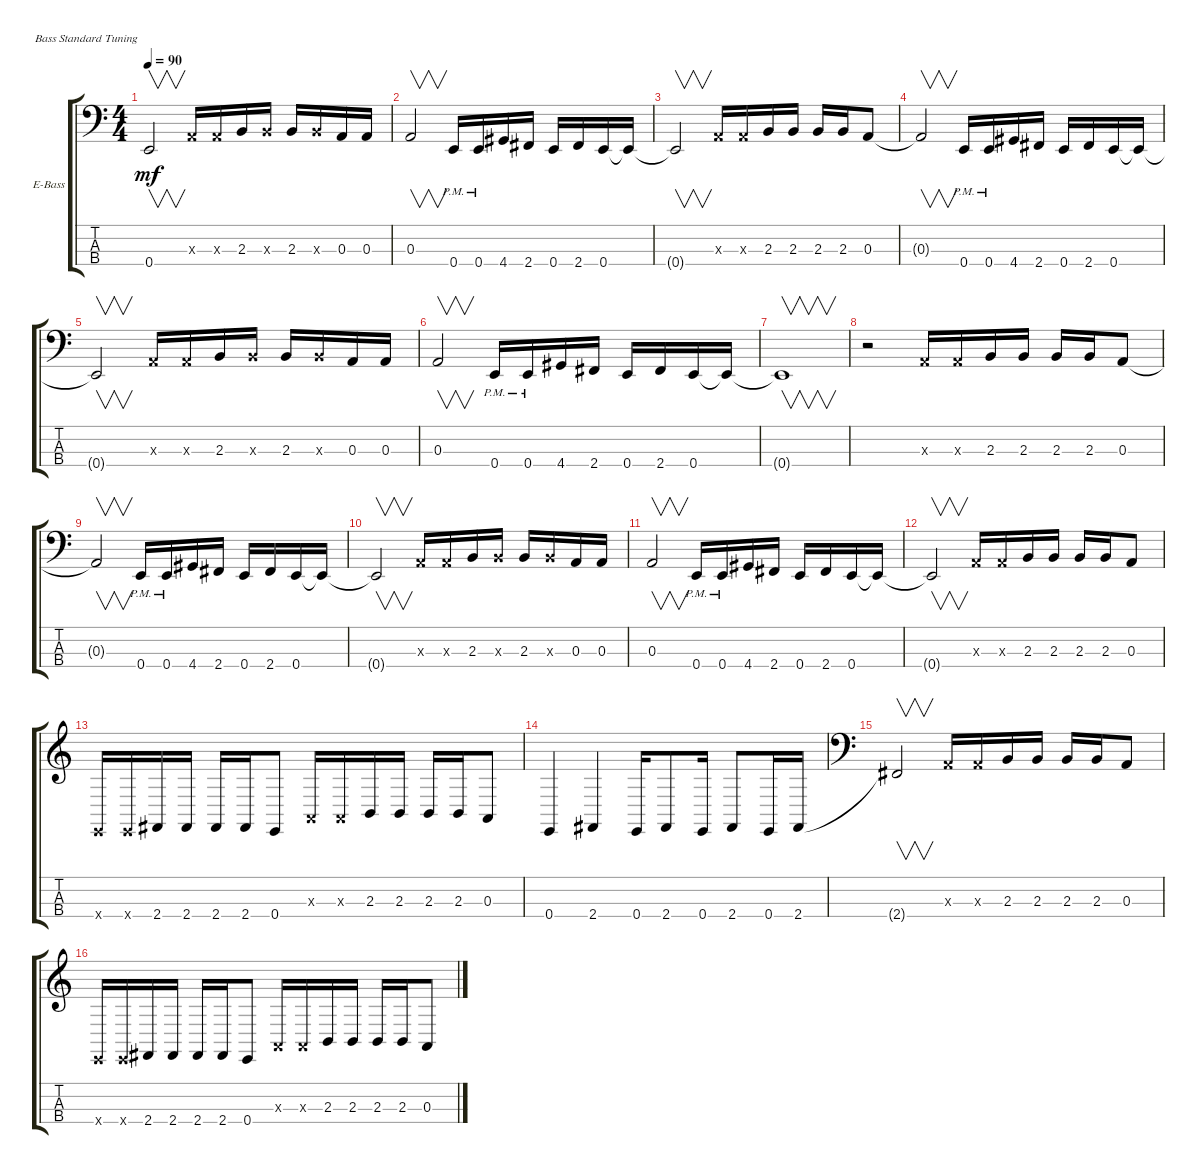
\defaultSystemsLayout 4
\bracketExtendMode groupsimilarinstruments
\firstSystemTrackNameOrientation horizontal
\otherSystemsTrackNameOrientation horizontal
\track ("Electric Bass" "E-Bass") {instrument electricbassfinger}
\staff {score tabs}
\tuning (G2 D2 A1 E1)
\ts (4 4)
\tempo 90
\clef f4
\ks c
0.4{t}.2{v dy mf} 0.3{x}.16 0.3{x}.16 2.3.16 2.3{x}.16 2.3.16 2.3{x}.16 0.3.16 0.3.16 |
0.3.2{v} 0.4{pm}.16 0.4{pm}.16 4.4.16 2.4.16 0.4.16 2.4.16 0.4.16 0.4{t}.16 |
0.4{t}.2{v} 0.3{x}.16 0.3{x}.16 2.3.16 2.3.16 2.3.16 2.3.16 0.3.8 |
0.3{t}.2{v} 0.4{pm}.16 0.4{pm}.16 4.4.16 2.4.16 0.4.16 2.4.16 0.4.16 0.4{t}.16 |
0.4{t}.2{v} 0.3{x}.16 0.3{x}.16 2.3.16 2.3{x}.16 2.3.16 2.3{x}.16 0.3.16 0.3.16 |
0.3.2{v} 0.4{pm}.16 0.4{pm}.16 4.4.16 2.4.16 0.4.16 2.4.16 0.4.16 0.4{t}.16 |
0.4{t}.1{v} |
r.2 0.3{x}.16 0.3{x}.16 2.3.16 2.3.16 2.3.16 2.3.16 0.3.8 |
0.3{t}.2{v} 0.4{pm}.16 0.4{pm}.16 4.4.16 2.4.16 0.4.16 2.4.16 0.4.16 0.4{t}.16 |
0.4{t}.2{v} 0.3{x}.16 0.3{x}.16 2.3.16 2.3{x}.16 2.3.16 2.3{x}.16 0.3.16 0.3.16 |
0.3.2{v} 0.4{pm}.16 0.4{pm}.16 4.4.16 2.4.16 0.4.16 2.4.16 0.4.16 0.4{t}.16 |
0.4{t}.2{v} 0.3{x}.16 0.3{x}.16 2.3.16 2.3.16 2.3.16 2.3.16 0.3.8 |
\clef g2
0.4{x}.16 0.4{x}.16 2.4.16 2.4.16 2.4.16 2.4.16 0.4.8 0.3{x}.16 0.3{x}.16 2.3.16 2.3.16 2.3.16 2.3.16 0.3.8 |
0.4.4 2.4.4 0.4.16 2.4.8 0.4.16 2.4.8 0.4.16 2.4.16 |
\clef f4
2.4{t}.2{v} 0.3{x}.16 0.3{x}.16 2.3.16 2.3.16 2.3.16 2.3.16 0.3.8 |
\clef g2
0.4{x}.16 0.4{x}.16 2.4.16 2.4.16 2.4.16 2.4.16 0.4.8 0.3{x}.16 0.3{x}.16 2.3.16 2.3.16 2.3.16 2.3.16 0.3.8
